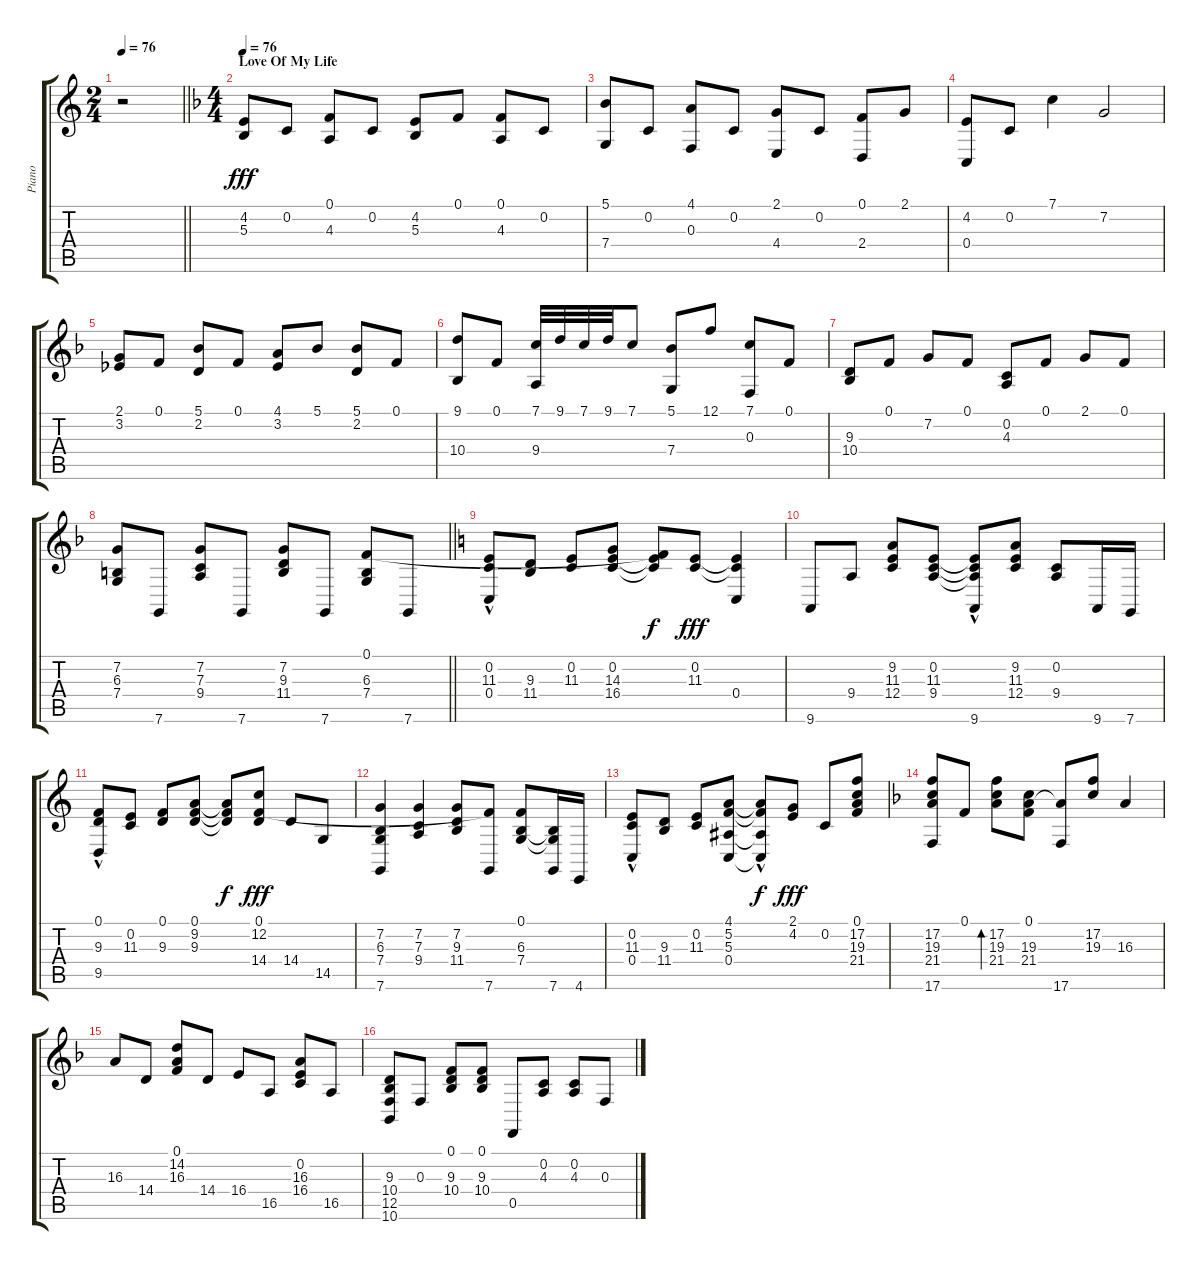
\track ("Piano " "Piano ") {instrument honkytonkpiano}
\staff {score tabs}
\tuning (F4 C4 F3 C3 F2 C2) {hide}
\ts (2 4)
\tempo 76
\clef g2
\barLineRight lightlight
\ks c
r.2{dy f} |
\ts (4 4)
\section ("" "Love Of My Life")
\tempo 76
\ks f
(4.2 5.3).8{dy fff instrument acousticgrandpiano} 0.2.8 (0.1 4.3).8 0.2.8 (4.2 5.3).8 0.1.8 (0.1 4.3).8 0.2.8 |
(5.1 7.4).8 0.2.8 (4.1 0.3).8 0.2.8 (2.1 4.4).8 0.2.8 (0.1 2.4).8 2.1.8 |
(4.2 0.4).8 0.2.8 7.1.4 7.2.2 |
(2.1 3.2).8 0.1.8 (5.1 2.2).8 0.1.8 (4.1 3.2).8 5.1.8 (5.1 2.2).8 0.1.8 |
(9.1 10.4).8 0.1.8 (7.1 9.4).32 9.1.32 7.1.32 9.1.32 7.1.8 (5.1 7.4).8 12.1.8 (7.1 0.3).8 0.1.8 |
(9.3 10.4).8 0.1.8 7.2.8 0.1.8 (0.2 4.3).8 0.1.8 2.1.8 0.1.8 |
\barLineRight lightlight
(7.2 6.3 7.4).8 7.6.8 (7.2 7.3 9.4).8 7.6.8 (7.2 9.3 11.4).8 7.6.8 (0.1 6.3 7.4).8 7.6.8 |
\ks c
(0.2 11.3 0.4{hac}).8 (9.3 11.4).8 (0.2 11.3).8 (0.2 14.3 16.4).8 (0.1{t} 0.2{t} 16.4{t}).8{dy f} (0.2 11.3).8{dy fff} (0.2{t} 11.3{t} 0.4).4 |
9.6.8 9.4.8 (9.2 11.3 12.4).8 (0.2 11.3 9.4).8 (0.2{t} 11.3{t} 9.4{t} 9.6{hac}).8 (9.2 11.3 12.4).8 (0.2 9.4).8 9.6.16 7.6.16 |
(0.1 9.3 9.5{hac}).8 (0.2 11.3).8 (0.1 9.3).8 (0.1 9.2 9.3).8 (0.1{t} 9.2{t} 9.3{t}).8{dy f} (0.1 12.2 14.4).8{dy fff} 14.4.8 14.5.8 |
(7.2 6.3 7.4 7.6).4 (7.2 7.3 9.4).4 (7.2 9.3 11.4).8 (0.1{t} 7.6).8 (0.1 6.3 7.4).8 (6.3{t} 7.4{t} 7.6).16 4.6.16 |
(0.2 11.3 0.4{hac}).8 (9.3 11.4).8 (0.2 11.3).8 (4.1 5.2 5.3 0.4).8 (4.1{t} 5.2{t} 5.3{t} 0.4{hac t}).8{dy f} (2.1 4.2).8{dy fff} 0.2.8 (0.1 17.2 19.3 21.4).8 |
\ks f
(17.2 19.3 21.4 17.6).8 0.1.8 (17.2 19.3 21.4).8{bd 240} (0.1 19.3 21.4).8 (21.4{t} 17.6).8 (17.2 19.3).8 16.3.4 |
16.3.8 14.4.8 (0.1 14.2 16.3).8 14.4.8 16.4.8 16.5.8 (0.2 16.3 16.4).8 16.5.8 |
(9.3 10.4 12.5 10.6).8 0.3.8 (0.1 9.3 10.4).8 (0.1 9.3 10.4).8 0.5.8 (0.2 4.3).8 (0.2 4.3).8 0.3.8
